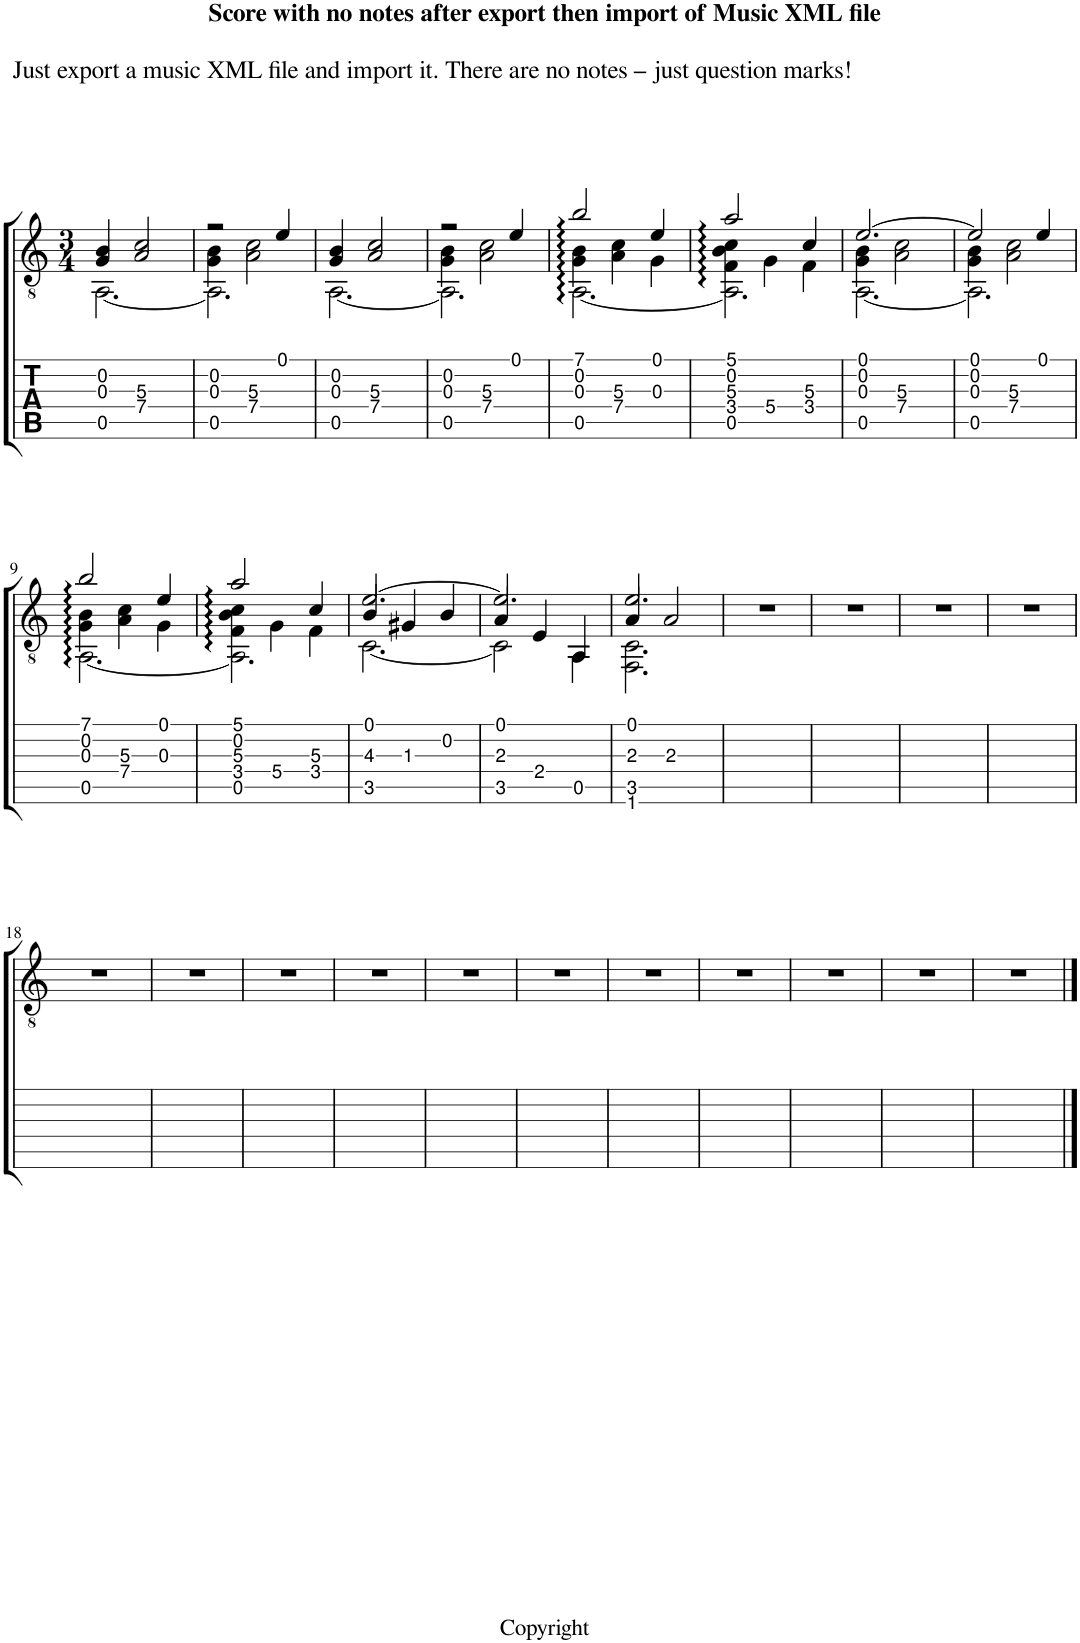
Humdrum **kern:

**kern	**kern
*part1	*part1
*staff2	*staff1
*I"Classical Guitar	*
*stria6	*
*	*clefGv2
*k[]	*k[]
*M3/4	*M3/4
=1	=1
*^	*^
4G 4B	[2.AA	4G/ 4B/	[2.AA\
2A 2c	.	2A/ 2c/	.
=2	=2	=2	=2
*	*^	*	*^
2r	2.AA]	4G 4B	2r	2.AA\]	4G\ 4B\
.	.	2A 2c	.	.	2A\ 2c\
4e	.	.	4e/	.	.
*	*v	*v	*	*	*
*	*	*	*v	*v
=3	=3	=3	=3
4G 4B	[2.AA	4G/ 4B/	[2.AA\
2A 2c	.	2A/ 2c/	.
=4	=4	=4	=4
*	*^	*	*^
2r	2.AA]	4G 4B	2r	2.AA\]	4G\ 4B\
.	.	2A 2c	.	.	2A\ 2c\
4e	.	.	4e/	.	.
=5	=5	=5	=5	=5	=5
2b	[2.AA	4G:: 4B::	2b/	[2.AA\	4G\:: 4B\::
.	.	4A 4c	.	.	4A\ 4c\
4e	.	4G	4e/	.	4G\
=6	=6	=6	=6	=6	=6
2a	2.AA]	4F:: 4c:: 4B::	2a/	2.AA\]	4F\:: 4B\:: 4c\::
.	.	4G	.	.	4G\
4c	.	4F	4c/	.	4F\
=7	=7	=7	=7	=7	=7
[2.e	[2.AA	4G 4B	[2.e/	[2.AA\	4G\ 4B\
.	.	2A 2c	.	.	2A\ 2c\
=8	=8	=8	=8	=8	=8
2e]	2.AA]	4G 4B	2e/]	2.AA\]	4G\ 4B\
.	.	2A 2c	.	.	2A\ 2c\
4e	.	.	4e/	.	.
!!LO:LB:g=z	!!	!!
=9	=9	=9	=9	=9	=9
2b	[2.AA	4G:: 4B::	2b/	[2.AA\	4G\:: 4B\::
.	.	4A 4c	.	.	4A\ 4c\
4e	.	4G	4e/	.	4G\
=10	=10	=10	=10	=10	=10
2a	2.AA]	4F:: 4c:: 4B::	2a/	2.AA\]	4F\:: 4B\:: 4c\::
.	.	4G	.	.	4G\
4c	.	4F	4c/	.	4F\
=11	=11	=11	=11	=11	=11
[2.e	[2.C	4B	[2.e/	[2.C\	4B/
.	.	4G#X	.	.	4G#X/
.	.	4B	.	.	4B/
=12	=12	=12	=12	=12	=12
2.e]	2C]	4A	2.e/]	2C\]	4A/
.	.	4E	.	.	4E/
.	4AA	4AA	.	4AA\	4AA/
=13	=13	=13	=13	=13	=13
2.e	2.FF 2.C	4A	2.e/	2.FF\ 2.C\	4A/
.	.	2A	.	.	2A/
*v	*v	*v	*	*	*
*	*v	*v	*v
=14	=14
2.r	2.r
=15	=15
2.r	2.r
=16	=16
2.r	2.r
=17	=17
2.r	2.r
!!LO:LB:g=z
=18	=18
2.r	2.r
=19	=19
2.r	2.r
=20	=20
2.r	2.r
=21	=21
2.r	2.r
=22	=22
2.r	2.r
=23	=23
2.r	2.r
=24	=24
2.r	2.r
=25	=25
2.r	2.r
=26	=26
2.r	2.r
=27	=27
2.r	2.r
=28	=28
2.r	2.r
==	==
*-	*-
